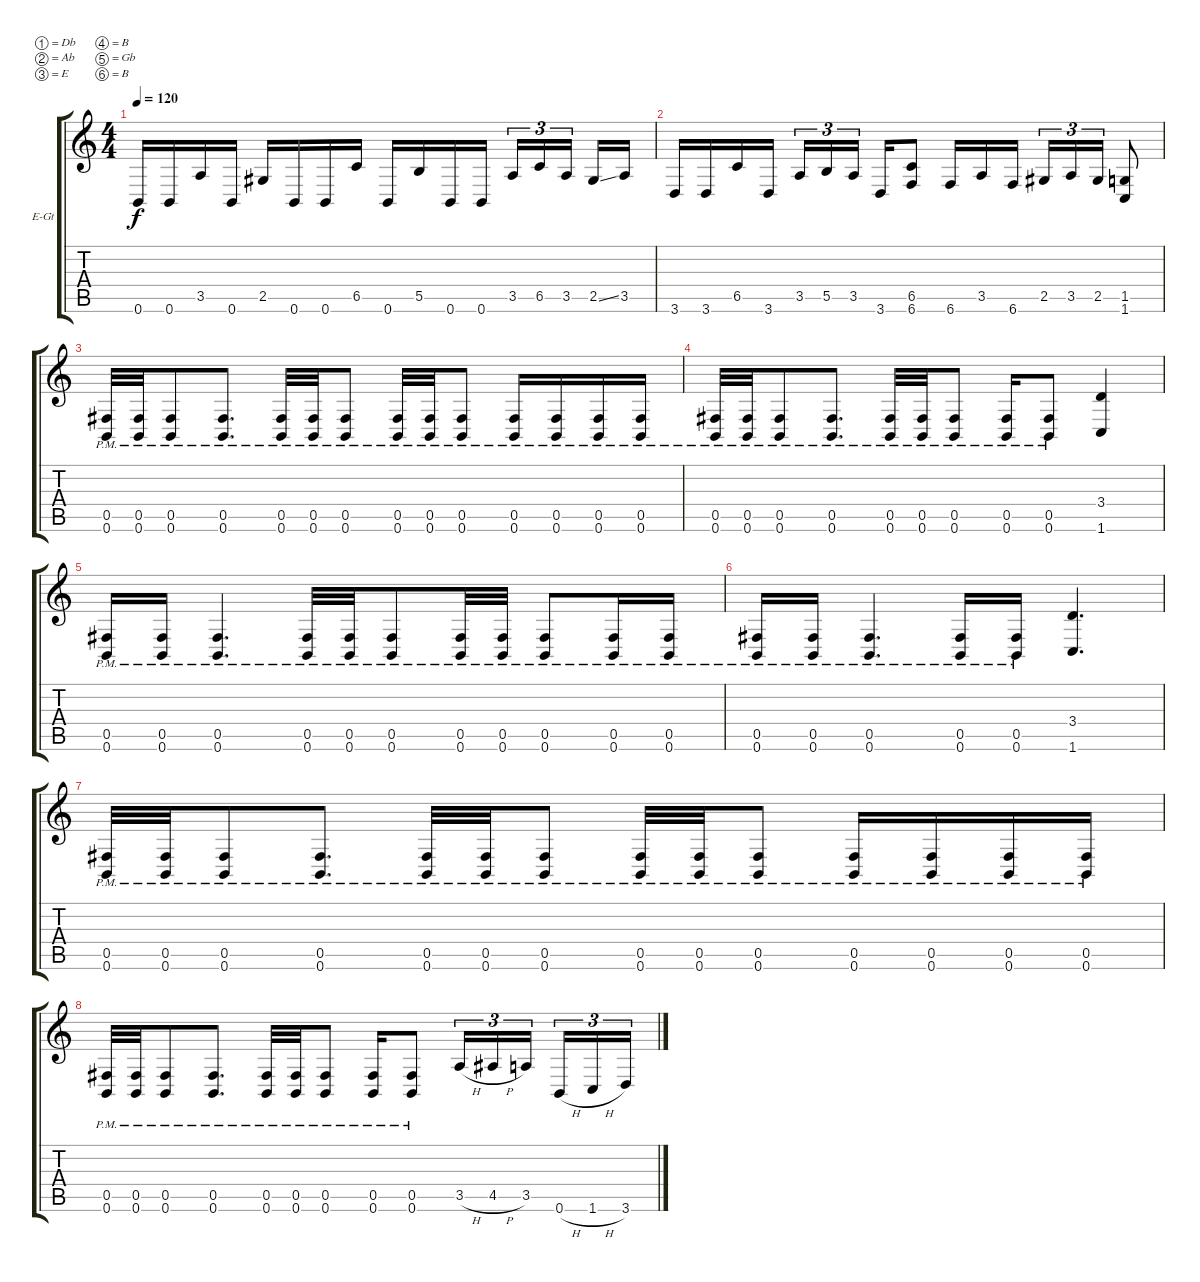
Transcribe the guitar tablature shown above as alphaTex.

\defaultSystemsLayout 4
\bracketExtendMode groupsimilarinstruments
\firstSystemTrackNameOrientation horizontal
\otherSystemsTrackNameOrientation horizontal
\track ("Electric Guitar" "E-Gt") {instrument distortionguitar}
\staff {score tabs}
\tuning (Db4 Ab3 E3 B2 Gb2 B1)
\ts (4 4)
\tempo 120
\clef g2
\ks c
0.6.16{dy f} 0.6.16 3.5.16 0.6.16 2.5.16 0.6.16 0.6.16 6.5.16 0.6.16 5.5.16 0.6.16 0.6.16 3.5.16{tu (3 2)} 6.5.16{tu (3 2)} 3.5.16{tu (3 2)} 2.5{ss}.16 3.5.16 |
3.6.16 3.6.16 6.5.16 3.6.16 3.5.16{tu (3 2)} 5.5.16{tu (3 2)} 3.5.16{tu (3 2)} 3.6.16 (6.6 6.5).8 6.6.16 3.5.16 6.6.16 2.5.16{tu (3 2)} 3.5.16{tu (3 2)} 2.5.16{tu (3 2)} (1.5 1.6).8 |
(0.6{pm} 0.5{pm}).32 (0.5{pm} 0.6{pm}).32 (0.6{pm} 0.5{pm}).8 (0.5{pm} 0.6{pm}).8{d} (0.6{pm} 0.5{pm}).32 (0.5{pm} 0.6{pm}).32 (0.6{pm} 0.5{pm}).8 (0.5{pm} 0.6{pm}).32 (0.6{pm} 0.5{pm}).32 (0.5{pm} 0.6{pm}).8 (0.6{pm} 0.5{pm}).16 (0.6{pm} 0.5{pm}).16 (0.6{pm} 0.5{pm}).16 (0.6{pm} 0.5{pm}).16 |
(0.6{pm} 0.5{pm}).32 (0.5{pm} 0.6{pm}).32 (0.6{pm} 0.5{pm}).8 (0.5{pm} 0.6{pm}).8{d} (0.5{pm} 0.6{pm}).32 (0.6{pm} 0.5{pm}).32 (0.5{pm} 0.6{pm}).8 (0.6{pm} 0.5{pm}).16 (0.5{pm} 0.6{pm}).8 (1.6 3.4).4 |
(0.5{pm} 0.6{pm}).16 (0.6{pm} 0.5{pm}).16 (0.5{pm} 0.6{pm}).4{d} (0.6{pm} 0.5{pm}).32 (0.5{pm} 0.6{pm}).32 (0.5{pm} 0.6{pm}).8 (0.6{pm} 0.5{pm}).32 (0.5{pm} 0.6{pm}).32 (0.6{pm} 0.5{pm}).8 (0.5{pm} 0.6{pm}).16 (0.5{pm} 0.6{pm}).16 |
(0.6{pm} 0.5{pm}).16 (0.5{pm} 0.6{pm}).16 (0.6{pm} 0.5{pm}).4{d} (0.5{pm} 0.6{pm}).16 (0.6{pm} 0.5{pm}).16 (1.6 3.4).4{d} |
(0.6{pm} 0.5{pm}).32 (0.5{pm} 0.6{pm}).32 (0.6{pm} 0.5{pm}).8 (0.5{pm} 0.6{pm}).8{d} (0.6{pm} 0.5{pm}).32 (0.5{pm} 0.6{pm}).32 (0.6{pm} 0.5{pm}).8 (0.5{pm} 0.6{pm}).32 (0.6{pm} 0.5{pm}).32 (0.5{pm} 0.6{pm}).8 (0.6{pm} 0.5{pm}).16 (0.6{pm} 0.5{pm}).16 (0.6{pm} 0.5{pm}).16 (0.6{pm} 0.5{pm}).16 |
(0.6{pm} 0.5{pm}).32 (0.5{pm} 0.6{pm}).32 (0.6{pm} 0.5{pm}).8 (0.5{pm} 0.6{pm}).8{d} (0.6{pm} 0.5{pm}).32 (0.5{pm} 0.6{pm}).32 (0.6{pm} 0.5{pm}).8 (0.5{pm} 0.6{pm}).16 (0.6{pm} 0.5{pm}).8 3.5{h}.16{tu (3 2)} 4.5{h}.16{tu (3 2)} 3.5.16{tu (3 2)} 0.6{h}.16{tu (3 2)} 1.6{h}.16{tu (3 2)} 3.6.16{tu (3 2)}
